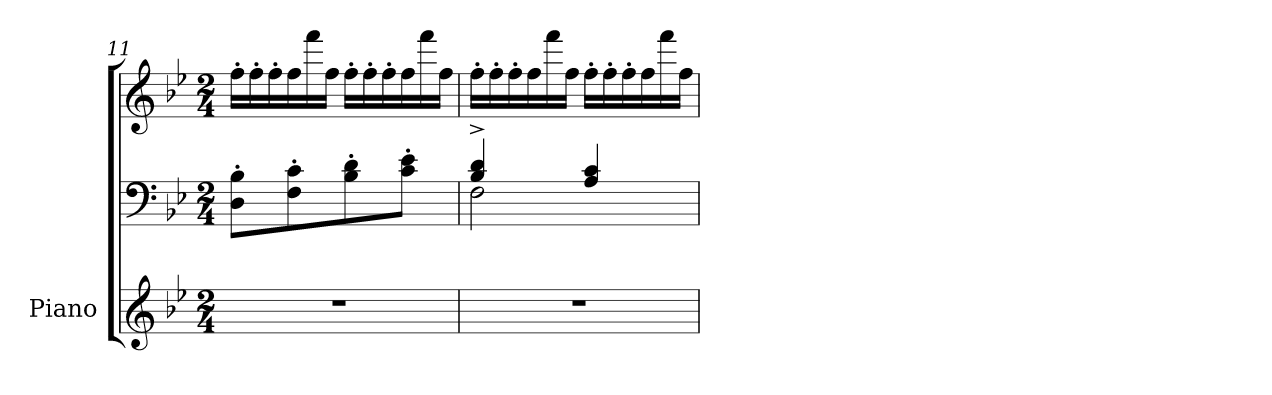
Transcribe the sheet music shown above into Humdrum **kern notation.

**kern	**kern	**kern
*part1	*part1	*part1
*staff3	*staff2	*staff1
*I"Piano	*	*
*I'Pno	*	*
*clefG2	*clefF4	*clefG2
*k[b-e-]	*k[b-e-]	*k[b-e-]
*M2/4	*M2/4	*M2/4
*	*	*Xtuplet
=11	=11	=11
2r	8D\' 8B-\'L	24ff'\LL
.	.	24ff'\
.	.	24ff'\
.	8F\' 8c\'	24ff\
.	.	24fff\
.	.	24ff\JJ
.	8B-\' 8d\'	24ff'\LL
.	.	24ff'\
.	.	24ff'\
.	8c\' 8e-\'J	24ff\
.	.	24fff\
.	.	24ff\JJ
!!LO:LB:g=z
=12	=12	=12
*	*^	*
2r	4B-/^ 4d/^	2F<\	24ff'\LL
.	.	.	24ff'\
.	.	.	24ff'\
.	.	.	24ff\
.	.	.	24fff\
.	.	.	24ff\JJ
.	4A/ 4c/	.	24ff'\LL
.	.	.	24ff'\
.	.	.	24ff'\
.	.	.	24ff\
.	.	.	24fff\
.	.	.	24ff\JJ
*	*v	*v	*
=	=	=
*-	*-	*-
